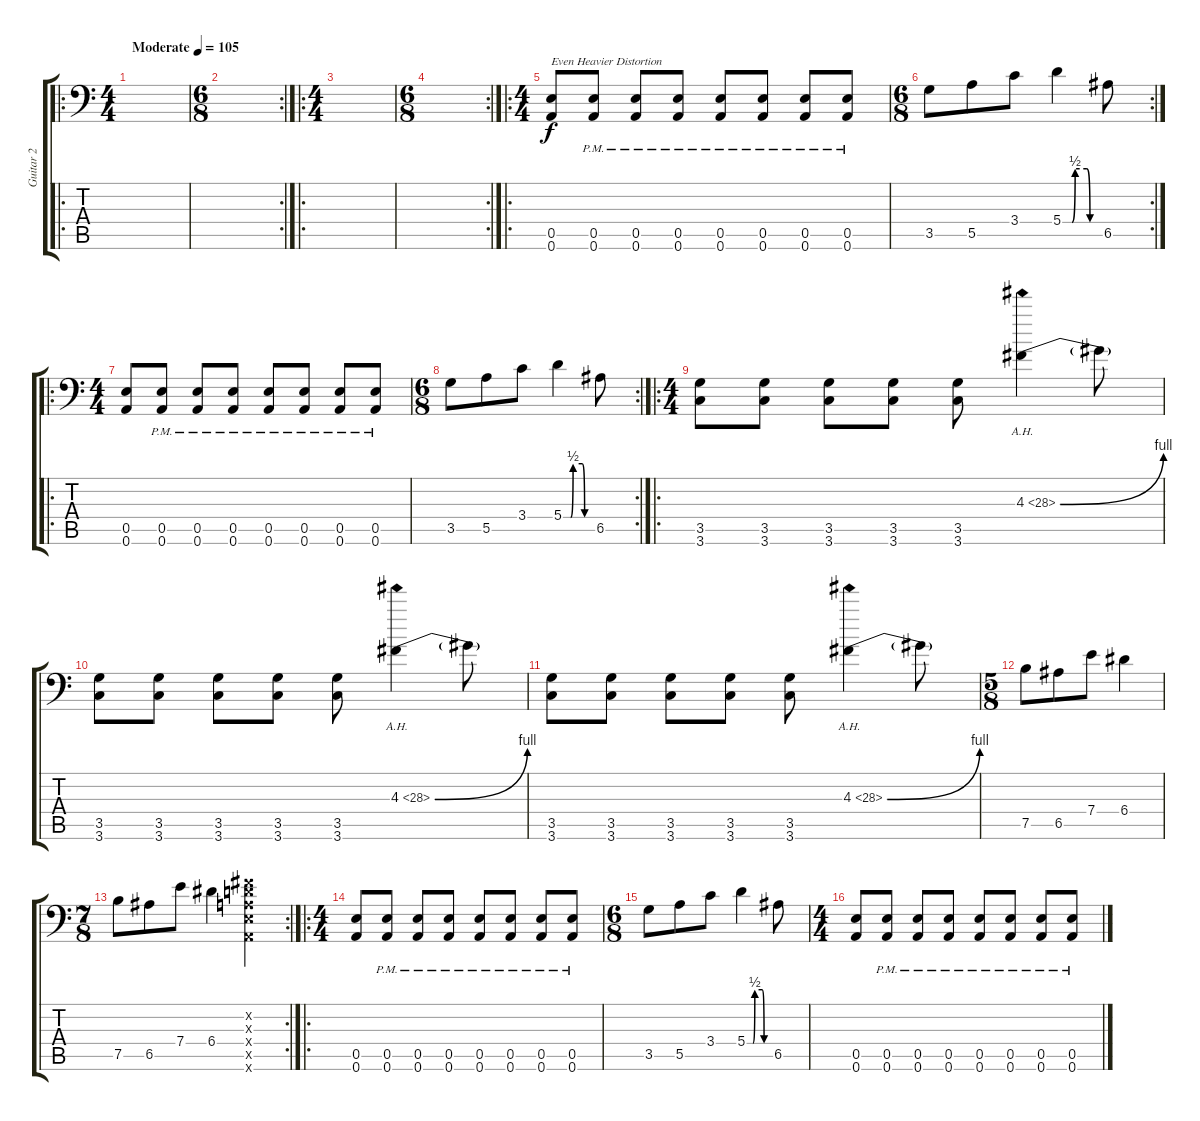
\track ("Guitar 2" "Guitar 2") {instrument overdrivenguitar}
\staff {score tabs}
\tuning (B3 Gb3 D3 A2 E2 A1) {hide}
\ro
\ts (4 4)
\tempo (105 "Moderate")
\clef f4
\ks c
|
\rc 2
\ts (6 8)
|
\ro
\ts (4 4)
|
\rc 2
\ts (6 8)
|
\ro
\ts (4 4)
(0.5 0.6).8{txt "Even Heavier Distortion"} (0.5{pm} 0.6{pm}).8 (0.5{pm} 0.6{pm}).8 (0.5{pm} 0.6{pm}).8 (0.5{pm} 0.6{pm}).8 (0.5{pm} 0.6{pm}).8 (0.5{pm} 0.6{pm}).8 (0.5{pm} 0.6{pm}).8 |
\rc 2
\ts (6 8)
3.5.8 5.5.8 3.4.8 5.4{be (custom 0 0 15 0 20 2 39 2 44 0 60 0)}.4 6.5.8 |
\ro
\ts (4 4)
(0.5 0.6).8 (0.5{pm} 0.6{pm}).8 (0.5{pm} 0.6{pm}).8 (0.5{pm} 0.6{pm}).8 (0.5{pm} 0.6{pm}).8 (0.5{pm} 0.6{pm}).8 (0.5{pm} 0.6{pm}).8 (0.5{pm} 0.6{pm}).8 |
\rc 2
\ts (6 8)
3.5.8 5.5.8 3.4.8 5.4{be (custom 0 0 15 0 20 2 39 2 44 0 60 0)}.4 6.5.8 |
\ro
\ts (4 4)
(3.5 3.6).8 (3.5 3.6).8 (3.5 3.6).8 (3.5 3.6).8 (3.5 3.6).8 4.3{be (bend 0 0 60 4) ah 24}.4 4.3{t}.8 |
(3.5 3.6).8 (3.5 3.6).8 (3.5 3.6).8 (3.5 3.6).8 (3.5 3.6).8 4.3{be (bend 0 0 60 4) ah 24}.4 4.3{t}.8 |
(3.5 3.6).8 (3.5 3.6).8 (3.5 3.6).8 (3.5 3.6).8 (3.5 3.6).8 4.3{be (bend 0 0 60 4) ah 24}.4 4.3{t}.8 |
\ts (5 8)
7.5.8 6.5.8 7.4.8 6.4.4 |
\rc 2
\ts (7 8)
7.5.8 6.5.8 7.4.8 6.4.4 (0.2{x} 0.3{x} 0.4{x} 0.5{x} 0.6{x}).4 |
\ro
\ts (4 4)
(0.5 0.6).8 (0.5{pm} 0.6{pm}).8 (0.5{pm} 0.6{pm}).8 (0.5{pm} 0.6{pm}).8 (0.5{pm} 0.6{pm}).8 (0.5{pm} 0.6{pm}).8 (0.5{pm} 0.6{pm}).8 (0.5{pm} 0.6{pm}).8 |
\ts (6 8)
3.5.8 5.5.8 3.4.8 5.4{be (custom 0 0 15 0 20 2 39 2 44 0 60 0)}.4 6.5.8 |
\ts (4 4)
(0.5 0.6).8 (0.5{pm} 0.6{pm}).8 (0.5{pm} 0.6{pm}).8 (0.5{pm} 0.6{pm}).8 (0.5{pm} 0.6{pm}).8 (0.5{pm} 0.6{pm}).8 (0.5{pm} 0.6{pm}).8 (0.5{pm} 0.6{pm}).8
